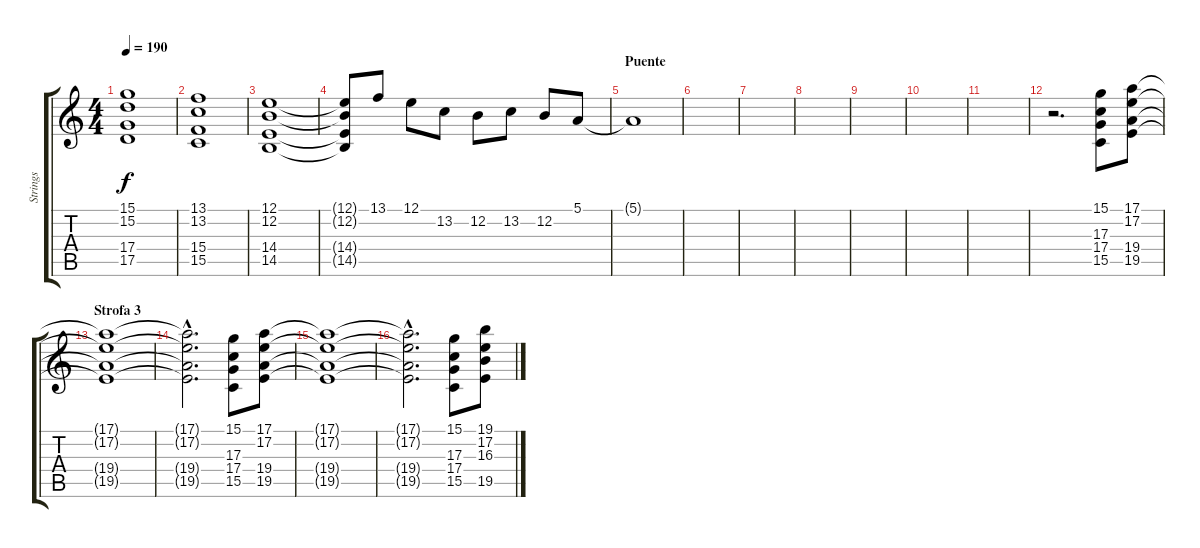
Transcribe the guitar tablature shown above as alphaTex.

\track ("Strings" "Strings") {instrument synthstrings1}
\staff {score tabs}
\tuning (E4 B3 G3 D3 A2 E2) {hide}
\ts (4 4)
\tempo 190
\clef g2
\ks c
(15.1{t} 15.2{t} 17.4{t} 17.5{t}).1{dy f} |
(13.1 13.2 15.4 15.5).1 |
(12.1 12.2 14.4 14.5).1 |
(12.1{t} 12.2{t} 14.4{t} 14.5{t}).8 13.1.8 12.1.8 13.2.8 12.2.8 13.2.8 12.2.8 5.1.8 |
\section ("" "Puente")
5.1{t}.1 |
|
|
|
|
|
|
r.2{d} (15.1 17.3 17.4 15.5).8 (17.1 17.2 19.4 19.5).8 |
\section ("" "Strofa 3")
(17.1{t} 17.2{t} 19.4{t} 19.5{t}).1 |
(17.1{hac t} 17.2{hac t} 19.4{hac t} 19.5{hac t}).2{d} (15.1 17.3 17.4 15.5).8 (17.1 17.2 19.4 19.5).8 |
(17.1{t} 17.2{t} 19.4{t} 19.5{t}).1 |
(17.1{hac t} 17.2{hac t} 19.4{hac t} 19.5{hac t}).2{d} (15.1 17.3 17.4 15.5).8 (19.1 17.2 16.3 19.5).8
